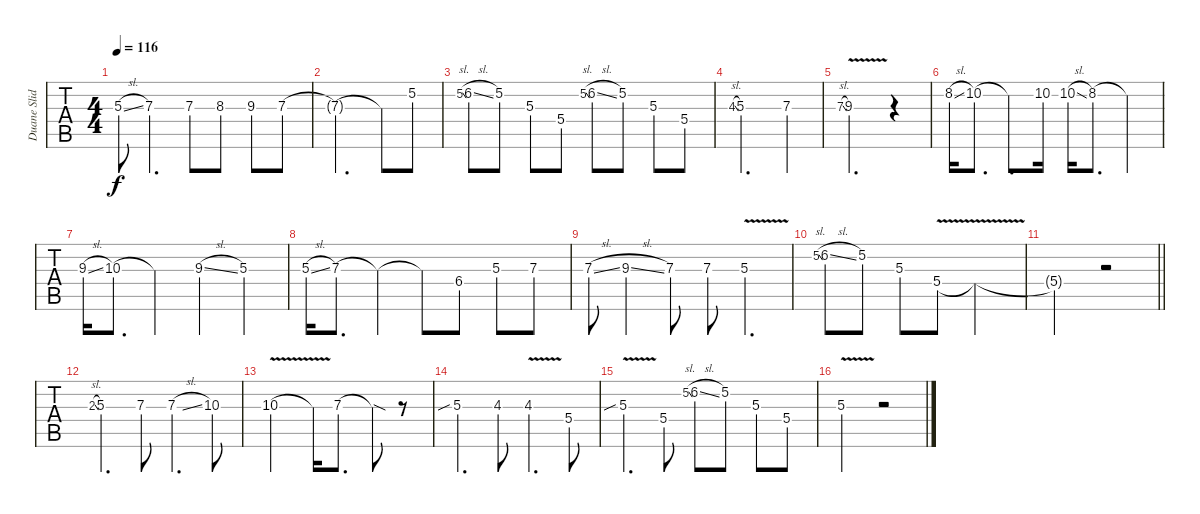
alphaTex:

\track ("Duane Slide O/D (Tr. 9B)" "Duane Slid") {instrument distortionguitar}
\staff {tabs}
\tuning (E4 B3 G3 D3 A2 E2) {hide}
\ts (4 4)
\tempo 116
\clef g2
\ks c
5.3{sl}.8{dy f} 7.3.4{d} 7.3.8 8.3.8 9.3.8 7.3.8 |
7.3{t}.2{d} 7.3{t}.8 5.2.8 |
5.2{sl}.8{gr onbeat} 6.2{sl}.8 5.2.8 5.3.8 5.4.8 5.2{sl}.8{gr onbeat} 6.2{sl}.8 5.2.8 5.3.8 5.4.8 |
4.3{sl}.8{gr onbeat} 5.3.2{d} 7.3.4 |
7.3{sl}.8{gr onbeat} 9.3{v}.2{d} r.4 |
8.2{sl}.16 10.2.8{d} 10.2{t}.8{d} 10.2.16 10.2{sl}.16 8.2.8{d} 8.2{t}.4 |
9.3{sl}.16 10.3.8{d} 10.3{t}.4 9.3{sl}.4 5.3.4 |
5.3{sl}.16 7.3.8{d} 7.3{t}.4 7.3{t}.8 6.4.8 5.3.8 7.3.8 |
7.3{sl}.8 9.3{sl}.4 7.3.8 7.3.8 5.3{v}.4{d} |
5.2{sl}.8{gr onbeat} 6.2{sl}.8 5.2.8 5.3.8 5.4{v}.8 5.4{t}.2 |
\barLineRight lightlight
5.4{t}.2 r.2 |
2.3{sl}.8{gr onbeat} 5.3.4{d} 7.3.8 7.3{sl}.4{d} 10.3.8 |
10.3{v}.2 10.3{t}.16 7.3.8{d} 7.3{sod t}.8 r.8 |
5.3{sib}.4{d} 4.3.8 4.3{v}.4{d} 5.4.8 |
5.3{v sib}.4{d} 5.4.8 5.2{sl}.8{gr onbeat} 6.2{sl}.8 5.2.8 5.3.8 5.4.8 |
5.3{v}.2 r.2
